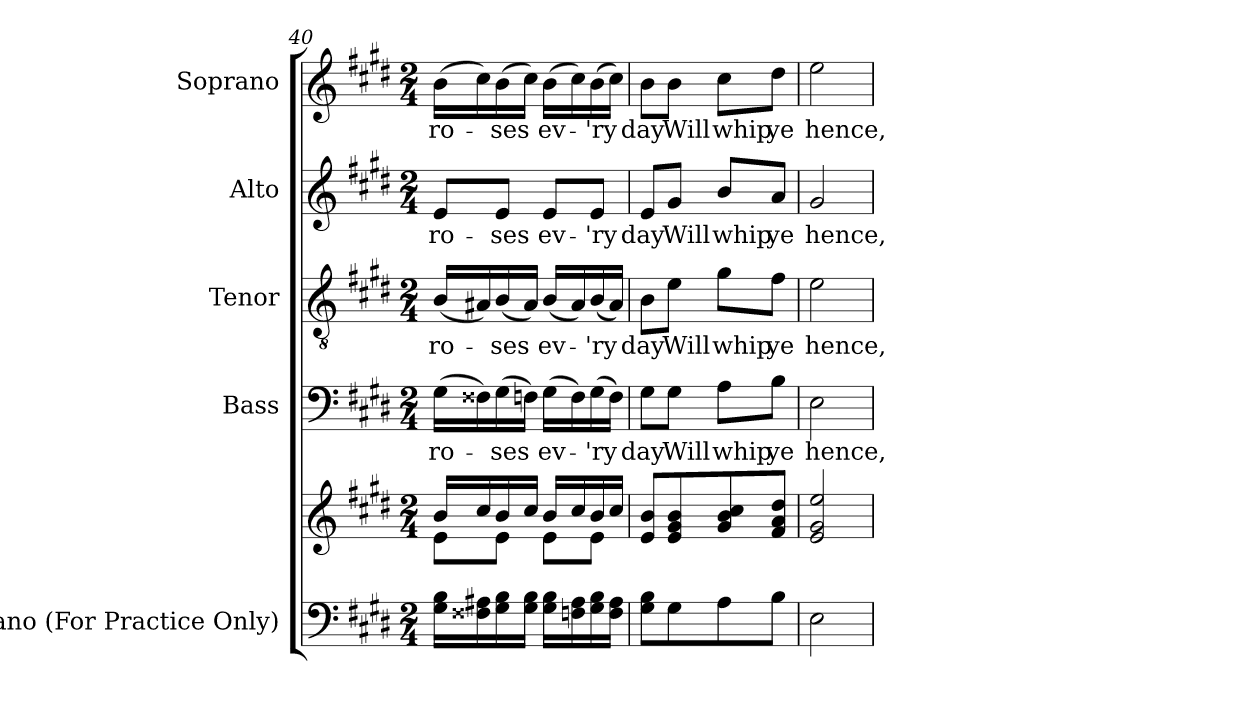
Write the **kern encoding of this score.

**kern	**kern	**kern	**text	**kern	**text	**kern	**text	**kern	**text
*part5	*part5	*part4	*part4	*part3	*part3	*part2	*part2	*part1	*part1
*staff6	*staff5	*staff4	*staff4	*staff3	*staff3	*staff2	*staff2	*staff1	*staff1
*I"Piano (For Practice Only)	*	*I"Bass	*	*I"Tenor	*	*I"Alto	*	*I"Soprano	*
*I'Pno.	*	*I'B.	*	*I'T.	*	*I'A.	*	*I'S.	*
*clefF4	*clefG2	*clefF4	*	*clefGv2	*	*clefG2	*	*clefG2	*
*	*	*	*	*ITrd7c12	*	*	*	*	*
*k[f#c#g#d#]	*k[f#c#g#d#]	*k[f#c#g#d#]	*	*k[f#c#g#d#]	*	*k[f#c#g#d#]	*	*k[f#c#g#d#]	*
*E:	*E:	*E:	*	*E:	*	*E:	*	*E:	*
*M2/4	*M2/4	*M2/4	*	*M2/4	*	*M2/4	*	*M2/4	*
=40	=40	=40	=40	=40	=40	=40	=40	=40	=40
*	*^	*	*	*	*	*	*	*	*
!	!	!	!	!LO:LY:b:color=#000000	!	!	!	!	!	!
!	!	!	!	!	!	!LO:LY:b:color=#000000	!	!	!	!
!	!	!	!	!	!	!	!	!LO:LY:b:color=#000000	!	!
!	!	!	!	!	!	!	!	!	!	!LO:LY:b:color=#000000
16G#i\ 16BiLL	16bi/LL	8ei\L	(16G#i\LL	ro-	(16BBi/LL	ro-	8ei/L	ro-	(16bi\LL	ro-
16F##Xi\ 16A#Xi	16cc#i/	.	16F##Xi\)	.	16AA#Xi/)	.	.	.	16cc#i\)	.
!	!	!	!	!LO:LY:b:color=#000000	!	!	!	!	!	!
!	!	!	!	!	!	!LO:LY:b:color=#000000	!	!	!	!
!	!	!	!	!	!	!	!	!LO:LY:b:color=#000000	!	!
!	!	!	!	!	!	!	!	!	!	!LO:LY:b:color=#000000
16G#i\ 16Bi	16bi/	8ei\J	(16G#i\	-ses	(16BBi/	-ses	8ei/J	-ses	(16bi\	-ses
16G#i\ 16BiJJ	16cc#i/JJ	.	16Fi\JJ)	.	16AA#i/JJ)	.	.	.	16cc#i\JJ)	.
!	!	!	!	!LO:LY:b:color=#000000	!	!	!	!	!	!
!	!	!	!	!	!	!LO:LY:b:color=#000000	!	!	!	!
!	!	!	!	!	!	!	!	!LO:LY:b:color=#000000	!	!
!	!	!	!	!	!	!	!	!	!	!LO:LY:b:color=#000000
16G#i\ 16BiLL	16bi/LL	8ei\L	(16G#i\LL	ev-	(16BBi/LL	ev-	8ei/L	ev-	(16bi\LL	ev-
16Fi\ 16A#i	16cc#i/	.	16Fi\)	.	16AA#i/)	.	.	.	16cc#i\)	.
!	!	!	!	!LO:LY:b:color=#000000	!	!	!	!	!	!
!	!	!	!	!	!	!LO:LY:b:color=#000000	!	!	!	!
!	!	!	!	!	!	!	!	!LO:LY:b:color=#000000	!	!
!	!	!	!	!	!	!	!	!	!	!LO:LY:b:color=#000000
16G#i\ 16Bi	16bi/	8ei\J	(16G#i\	-'ry	(16BBi/	-'ry	8ei/J	-'ry	(16bi\	-'ry
16Fi\ 16A#iJJ	16cc#i/JJ	.	16Fi\JJ)	.	16AA#i/JJ)	.	.	.	16cc#i\JJ)	.
*	*v	*v	*	*	*	*	*	*	*	*
=41	=41	=41	=41	=41	=41	=41	=41	=41	=41
!	!	!	!LO:LY:b:color=#000000	!	!	!	!	!	!
!	!	!	!	!	!LO:LY:b:color=#000000	!	!	!	!
!	!	!	!	!	!	!	!LO:LY:b:color=#000000	!	!
!	!	!	!	!	!	!	!	!	!LO:LY:b:color=#000000
8G#i\ 8BiL	8ei/ 8biL	8G#i\L	day	8BBi\L	day	8ei/L	day	8bi\L	day
!	!	!	!LO:LY:b:color=#000000	!	!	!	!	!	!
!	!	!	!	!	!LO:LY:b:color=#000000	!	!	!	!
!	!	!	!	!	!	!	!LO:LY:b:color=#000000	!	!
!	!	!	!	!	!	!	!	!	!LO:LY:b:color=#000000
8G#i\	8ei/ 8g#i 8bi	8G#i\J	Will	8Ei\J	Will	8g#i/J	Will	8bi\J	Will
!	!	!	!LO:LY:b:color=#000000	!	!	!	!	!	!
!	!	!	!	!	!LO:LY:b:color=#000000	!	!	!	!
!	!	!	!	!	!	!	!LO:LY:b:color=#000000	!	!
!	!	!	!	!	!	!	!	!	!LO:LY:b:color=#000000
8Ai\	8g#i/ 8bi 8cc#i	8Ai\L	whip	8G#i\L	whip	8bi/L	whip	8cc#i\L	whip
!	!	!	!LO:LY:b:color=#000000	!	!	!	!	!	!
!	!	!	!	!	!LO:LY:b:color=#000000	!	!	!	!
!	!	!	!	!	!	!	!LO:LY:b:color=#000000	!	!
!	!	!	!	!	!	!	!	!	!LO:LY:b:color=#000000
8Bi\J	8f#i/ 8ai 8dd#iJ	8Bi\J	ye	8F#i\J	ye	8ai/J	ye	8dd#i\J	ye
=42	=42	=42	=42	=42	=42	=42	=42	=42	=42
!	!	!	!LO:LY:b:color=#000000	!	!	!	!	!	!
!	!	!	!	!	!LO:LY:b:color=#000000	!	!	!	!
!	!	!	!	!	!	!	!LO:LY:b:color=#000000	!	!
!	!	!	!	!	!	!	!	!	!LO:LY:b:color=#000000
2Ei\	2ei/ 2g#i 2eei	2Ei\	hence,	2Ei\	hence,	2g#i/	hence,	2eei\	hence,
=	=	=	=	=	=	=	=	=	=
*-	*-	*-	*-	*-	*-	*-	*-	*-	*-
